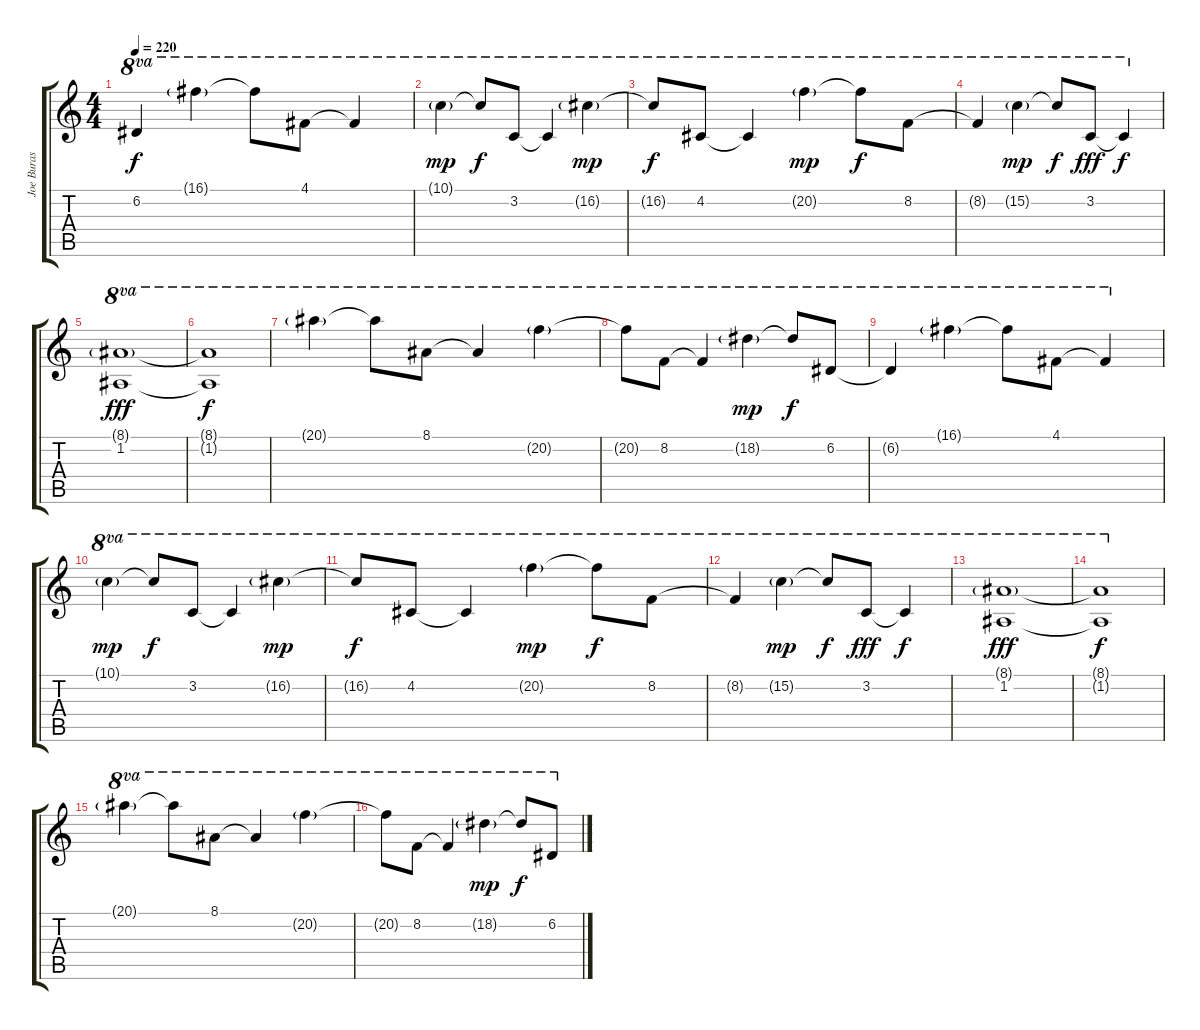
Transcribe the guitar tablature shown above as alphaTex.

\track ("Joe Buras - Keys" "Joe Buras ") {instrument pad1newage}
\staff {score tabs}
\tuning (D5 A4 F4 C4 G3 D3) {hide}
\ts (4 4)
\tempo 220
\clef g2
\ks c
6.2{t}.4{ot 8va dy f} 16.1{g}.4{ot 8va} 16.1{t}.8{ot 8va} 4.1.8{ot 8va} 4.1{t}.4{ot 8va} |
10.1{g}.4{ot 8va dy mp} 10.1{t}.8{ot 8va dy f} 3.2.8{ot 8va} 3.2{t}.4{ot 8va} 16.2{g}.4{ot 8va dy mp} |
16.2{t}.8{ot 8va dy f} 4.2.8{ot 8va} 4.2{t}.4{ot 8va} 20.2{g}.4{ot 8va dy mp} 20.2{t}.8{ot 8va dy f} 8.2.8{ot 8va} |
8.2{t}.4{ot 8va} 15.2{g}.4{ot 8va dy mp} 15.2{t}.8{ot 8va dy f} 3.2.8{ot 8va dy fff} 3.2{t}.4{ot 8va dy f} |
(8.1{g} 1.2).1{ot 8va dy fff} |
(8.1{t} 1.2{t}).1{ot 8va dy f} |
20.1{g}.4{ot 8va} 20.1{t}.8{ot 8va} 8.1.8{ot 8va} 8.1{t}.4{ot 8va} 20.2{g}.4{ot 8va} |
20.2{t}.8{ot 8va} 8.2.8{ot 8va} 8.2{t}.4{ot 8va} 18.2{g}.4{ot 8va dy mp} 18.2{t}.8{ot 8va dy f} 6.2.8{ot 8va} |
6.2{t}.4{ot 8va} 16.1{g}.4{ot 8va} 16.1{t}.8{ot 8va} 4.1.8{ot 8va} 4.1{t}.4{ot 8va} |
10.1{g}.4{ot 8va dy mp} 10.1{t}.8{ot 8va dy f} 3.2.8{ot 8va} 3.2{t}.4{ot 8va} 16.2{g}.4{ot 8va dy mp} |
16.2{t}.8{ot 8va dy f} 4.2.8{ot 8va} 4.2{t}.4{ot 8va} 20.2{g}.4{ot 8va dy mp} 20.2{t}.8{ot 8va dy f} 8.2.8{ot 8va} |
8.2{t}.4{ot 8va} 15.2{g}.4{ot 8va dy mp} 15.2{t}.8{ot 8va dy f} 3.2.8{ot 8va dy fff} 3.2{t}.4{ot 8va dy f} |
(8.1{g} 1.2).1{ot 8va dy fff} |
(8.1{t} 1.2{t}).1{ot 8va dy f} |
20.1{g}.4{ot 8va} 20.1{t}.8{ot 8va} 8.1.8{ot 8va} 8.1{t}.4{ot 8va} 20.2{g}.4{ot 8va} |
20.2{t}.8{ot 8va} 8.2.8{ot 8va} 8.2{t}.4{ot 8va} 18.2{g}.4{ot 8va dy mp} 18.2{t}.8{ot 8va dy f} 6.2.8{ot 8va}
